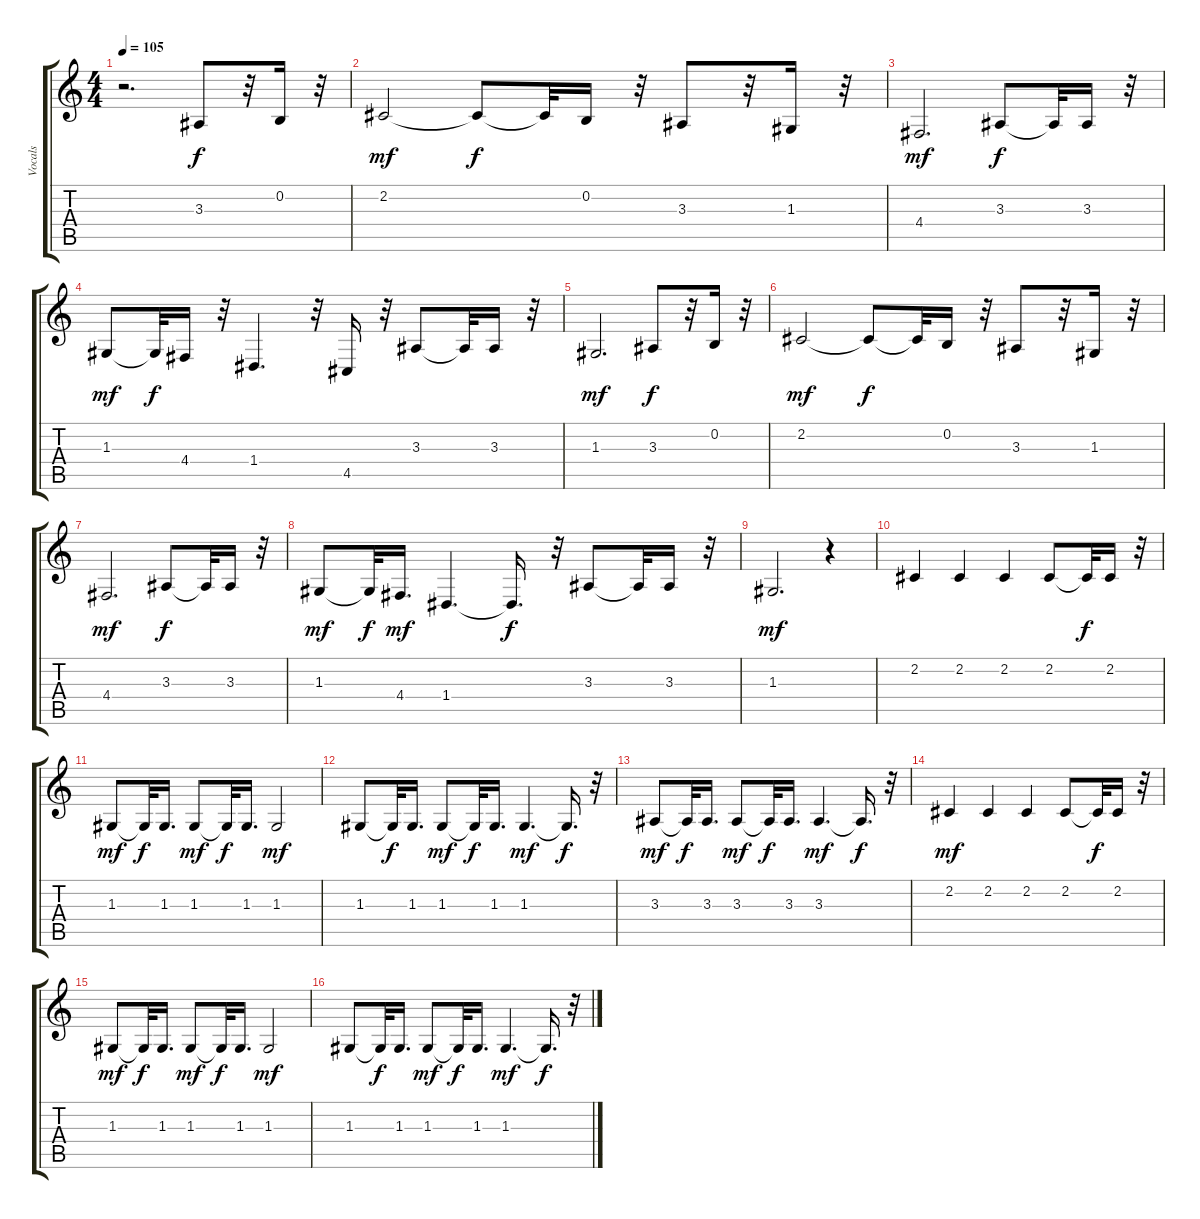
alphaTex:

\track ("Vocals" "Vocals") {instrument recorder}
\staff {score tabs}
\tuning (E4 B3 G3 D3 A2 E2) {hide}
\ts (4 4)
\tempo 105
\clef g2
\ks c
r.2{d dy f} 3.3.8{volume 12} r.32 0.2.16 r.32 |
2.2.2{dy mf} 2.2{t}.8{dy f} 2.2{t}.32 0.2.16{volume 12} r.32 3.3.8 r.32 1.3.16 r.32 |
4.4.2{d dy mf} 3.3.8{dy f volume 12} 3.3{t}.32 3.3.16 r.32 |
1.3.8{dy mf} 1.3{t}.32{dy f} 4.4.16 r.32 1.4.4{d} r.32 4.5.16 r.32 3.3.8 3.3{t}.32 3.3.16 r.32 |
1.3.2{d dy mf} 3.3.8{dy f volume 12} r.32 0.2.16 r.32 |
2.2.2{dy mf} 2.2{t}.8{dy f} 2.2{t}.32 0.2.16{volume 12} r.32 3.3.8 r.32 1.3.16 r.32 |
4.4.2{d dy mf} 3.3.8{dy f volume 12} 3.3{t}.32 3.3.16 r.32 |
1.3.8{dy mf} 1.3{t}.32{dy f} 4.4.16{d dy mf} 1.4.4{d} 1.4{t}.16{d dy f} r.32 3.3.8{volume 12} 3.3{t}.32 3.3.16 r.32 |
1.3.2{d dy mf} r.4 |
2.2.4{volume 12} 2.2.4 2.2.4 2.2.8 2.2{t}.32{dy f} 2.2.16 r.32 |
1.3.8{dy mf} 1.3{t}.32{dy f} 1.3.16{d} 1.3.8{dy mf} 1.3{t}.32{dy f} 1.3.16{d} 1.3.2{dy mf} |
1.3.8{volume 12} 1.3{t}.32{dy f} 1.3.16{d} 1.3.8{dy mf} 1.3{t}.32{dy f} 1.3.16{d} 1.3.4{d dy mf} 1.3{t}.16{d dy f} r.32 |
3.3.8{dy mf volume 12} 3.3{t}.32{dy f} 3.3.16{d} 3.3.8{dy mf} 3.3{t}.32{dy f} 3.3.16{d} 3.3.4{d dy mf} 3.3{t}.16{d dy f} r.32 |
2.2.4{dy mf volume 12} 2.2.4 2.2.4 2.2.8 2.2{t}.32{dy f} 2.2.16 r.32 |
1.3.8{dy mf} 1.3{t}.32{dy f} 1.3.16{d} 1.3.8{dy mf} 1.3{t}.32{dy f} 1.3.16{d} 1.3.2{dy mf} |
1.3.8{volume 12} 1.3{t}.32{dy f} 1.3.16{d} 1.3.8{dy mf} 1.3{t}.32{dy f} 1.3.16{d} 1.3.4{d dy mf} 1.3{t}.16{d dy f} r.32
